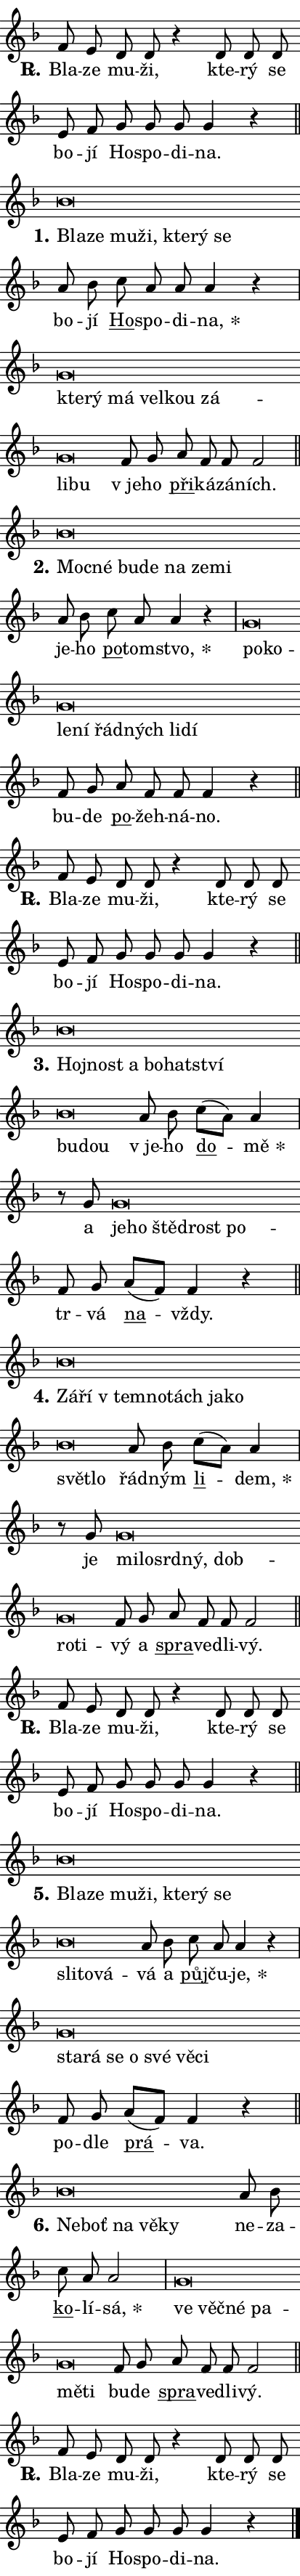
\version "2.24.0"
\header { tagline = "" }
\paper {
  indent = 0\cm
  top-margin = 0\cm
  right-margin = 0\cm
  bottom-margin = 0\cm
  left-margin = 0\cm
  paper-width = 7\cm
  page-breaking = #ly:one-page-breaking
  system-system-spacing.basic-distance = #11
  score-system-spacing.basic-distance = #11
  ragged-last = ##f
}


%% Author: Thomas Morley
%% https://lists.gnu.org/archive/html/lilypond-user/2020-05/msg00002.html
#(define (line-position grob)
"Returns position of @var[grob} in current system:
   @code{'start}, if at first time-step
   @code{'end}, if at last time-step
   @code{'middle} otherwise
"
  (let* ((col (ly:item-get-column grob))
         (ln (ly:grob-object col 'left-neighbor))
         (rn (ly:grob-object col 'right-neighbor))
         (col-to-check-left (if (ly:grob? ln) ln col))
         (col-to-check-right (if (ly:grob? rn) rn col))
         (break-dir-left
           (and
             (ly:grob-property col-to-check-left 'non-musical #f)
             (ly:item-break-dir col-to-check-left)))
         (break-dir-right
           (and
             (ly:grob-property col-to-check-right 'non-musical #f)
             (ly:item-break-dir col-to-check-right))))
        (cond ((eqv? 1 break-dir-left) 'start)
              ((eqv? -1 break-dir-right) 'end)
              (else 'middle))))

#(define (tranparent-at-line-position vctor)
  (lambda (grob)
  "Relying on @code{line-position} select the relevant enry from @var{vctor}.
Used to determine transparency,"
    (case (line-position grob)
      ((end) (not (vector-ref vctor 0)))
      ((middle) (not (vector-ref vctor 1)))
      ((start) (not (vector-ref vctor 2))))))

noteHeadBreakVisibility =
#(define-music-function (break-visibility)(vector?)
"Makes @code{NoteHead}s transparent relying on @var{break-visibility}"
#{
  \override NoteHead.transparent =
    #(tranparent-at-line-position break-visibility)
#})

#(define delete-ledgers-for-transparent-note-heads
  (lambda (grob)
    "Reads whether a @code{NoteHead} is transparent.
If so this @code{NoteHead} is removed from @code{'note-heads} from
@var{grob}, which is supposed to be @code{LedgerLineSpanner}.
As a result ledgers are not printed for this @code{NoteHead}"
    (let* ((nhds-array (ly:grob-object grob 'note-heads))
           (nhds-list
             (if (ly:grob-array? nhds-array)
                 (ly:grob-array->list nhds-array)
                 '()))
           ;; Relies on the transparent-property being done before
           ;; Staff.LedgerLineSpanner.after-line-breaking is executed.
           ;; This is fragile ...
           (to-keep
             (remove
               (lambda (nhd)
                 (ly:grob-property nhd 'transparent #f))
               nhds-list)))
      ;; TODO find a better method to iterate over grob-arrays, similiar
      ;; to filter/remove etc for lists
      ;; For now rebuilt from scratch
      (set! (ly:grob-object grob 'note-heads)  '())
      (for-each
        (lambda (nhd)
          (ly:pointer-group-interface::add-grob grob 'note-heads nhd))
        to-keep))))

hideNotes = {
  \noteHeadBreakVisibility #begin-of-line-visible
}
unHideNotes = {
  \noteHeadBreakVisibility #all-visible
}

% work-around for resetting accidentals
% https://lilypond.org/doc/v2.23/Documentation/notation/displaying-rhythms#unmetered-music
cadenzaMeasure = {
  \cadenzaOff
  \partial 1024 s1024
  \cadenzaOn
}

#(define-markup-command (accent layout props text) (markup?)
  "Underline accented syllable"
  (interpret-markup layout props
    #{\markup \override #'(offset . 4.3) \underline { #text }#}))

responsum = \markup \concat {
  "R" \hspace #-1.05 \path #0.1 #'((moveto 0 0.07) (lineto 0.9 0.8)) \hspace #0.05 "."
}

\layout {
    \context {
        \Staff
        \remove "Time_signature_engraver"
        \override LedgerLineSpanner.after-line-breaking = #delete-ledgers-for-transparent-note-heads
    }
    \context {
        \Voice {
            \override NoteHead.output-attributes = #'((class . "notehead"))
            \override Hairpin.height = #0.55
        }
    }
    \context {
        \Lyrics {
            \override StanzaNumber.output-attributes = #'((class . "stanzanumber"))
            \override LyricSpace.minimum-distance = #0.9
            \override LyricText.font-name = #"TeX Gyre Schola"
            \override LyricText.font-size = 1
            \override StanzaNumber.font-name = #"TeX Gyre Schola Bold"
            \override StanzaNumber.font-size = 1
        }
    }
}

% magnetic-lyrics.ily
%
%   written by
%     Jean Abou Samra <jean@abou-samra.fr>
%     Werner Lemberg <wl@gnu.org>
%
%   adapted by
%     Jiri Hon <jiri.hon@gmail.com>
%
% Version 2022-Apr-15

% https://www.mail-archive.com/lilypond-user@gnu.org/msg149350.html

#(define (Left_hyphen_pointer_engraver context)
   "Collect syllable-hyphen-syllable occurrences in lyrics and store
them in properties.  This engraver only looks to the left.  For
example, if the lyrics input is @code{foo -- bar}, it does the
following.

@itemize @bullet
@item
Set the @code{text} property of the @code{LyricHyphen} grob between
@q{foo} and @q{bar} to @code{foo}.

@item
Set the @code{left-hyphen} property of the @code{LyricText} grob with
text @q{foo} to the @code{LyricHyphen} grob between @q{foo} and
@q{bar}.
@end itemize

Use this auxiliary engraver in combination with the
@code{lyric-@/text::@/apply-@/magnetic-@/offset!} hook."
   (let ((hyphen #f)
         (text #f))
     (make-engraver
      (acknowledgers
       ((lyric-syllable-interface engraver grob source-engraver)
        (set! text grob)))
      (end-acknowledgers
       ((lyric-hyphen-interface engraver grob source-engraver)
        ;(when (not (grob::has-interface grob 'lyric-space-interface))
          (set! hyphen grob)));)
      ((stop-translation-timestep engraver)
       (when (and text hyphen)
         (ly:grob-set-object! text 'left-hyphen hyphen))
       (set! text #f)
       (set! hyphen #f)))))

#(define (lyric-text::apply-magnetic-offset! grob)
   "If the space between two syllables is less than the value in
property @code{LyricText@/.details@/.squash-threshold}, move the right
syllable to the left so that it gets concatenated with the left
syllable.

Use this function as a hook for
@code{LyricText@/.after-@/line-@/breaking} if the
@code{Left_@/hyphen_@/pointer_@/engraver} is active."
   (let ((hyphen (ly:grob-object grob 'left-hyphen #f)))
     (when hyphen
       (let ((left-text (ly:spanner-bound hyphen LEFT)))
         (when (grob::has-interface left-text 'lyric-syllable-interface)
           (let* ((common (ly:grob-common-refpoint grob left-text X))
                  (this-x-ext (ly:grob-extent grob common X))
                  (left-x-ext
                   (begin
                     ;; Trigger magnetism for left-text.
                     (ly:grob-property left-text 'after-line-breaking)
                     (ly:grob-extent left-text common X)))
                  ;; `delta` is the gap width between two syllables.
                  (delta (- (interval-start this-x-ext)
                            (interval-end left-x-ext)))
                  (details (ly:grob-property grob 'details))
                  (threshold (assoc-get 'squash-threshold details 0.2)))
             (when (< delta threshold)
               (let* (;; We have to manipulate the input text so that
                      ;; ligatures crossing syllable boundaries are not
                      ;; disabled.  For languages based on the Latin
                      ;; script this is essentially a beautification.
                      ;; However, for non-Western scripts it can be a
                      ;; necessity.
                      (lt (ly:grob-property left-text 'text))
                      (rt (ly:grob-property grob 'text))
                      (is-space (grob::has-interface hyphen 'lyric-space-interface))
                      (space (if is-space " " ""))
                      (space-markup (grob-interpret-markup grob " "))
                      (space-size (interval-length (ly:stencil-extent space-markup X)))
                      (extra-delta (if is-space space-size 0))
                      ;; Append new syllable.
                      (ltrt-space (if (and (string? lt) (string? rt))
                                (string-append lt space rt)
                                (make-concat-markup (list lt space rt))))
                      ;; Right-align `ltrt` to the right side.
                      (ltrt-space-markup (grob-interpret-markup
                               grob
                               (make-translate-markup
                                (cons (interval-length this-x-ext) 0)
                                (make-right-align-markup ltrt-space)))))
                 (begin
                   ;; Don't print `left-text`.
                   (ly:grob-set-property! left-text 'stencil #f)
                   ;; Set text and stencil (which holds all collected
                   ;; syllables so far) and shift it to the left.
                   (ly:grob-set-property! grob 'text ltrt-space)
                   (ly:grob-set-property! grob 'stencil ltrt-space-markup)
                   (ly:grob-translate-axis! grob (- (- delta extra-delta)) X))))))))))


#(define (lyric-hyphen::displace-bounds-first grob)
   ;; Make very sure this callback isn't triggered too early.
   (let ((left (ly:spanner-bound grob LEFT))
         (right (ly:spanner-bound grob RIGHT)))
     (ly:grob-property left 'after-line-breaking)
     (ly:grob-property right 'after-line-breaking)
     (ly:lyric-hyphen::print grob)))

squashThreshold = #0.4

\layout {
  \context {
    \Lyrics
    \consists #Left_hyphen_pointer_engraver
    \override LyricText.after-line-breaking =
      #lyric-text::apply-magnetic-offset!
    \override LyricHyphen.stencil = #lyric-hyphen::displace-bounds-first
    \override LyricText.details.squash-threshold = \squashThreshold
    \override LyricHyphen.minimum-distance = 0
    \override LyricHyphen.minimum-length = \squashThreshold
  }
}

squash = \override LyricText.details.squash-threshold = 9999
unSquash = \override LyricText.details.squash-threshold = \squashThreshold

left = \override LyricText.self-alignment-X = #LEFT
unLeft = \revert LyricText.self-alignment-X

starOffset = #(lambda (grob) 
                (let ((x_offset (ly:self-alignment-interface::aligned-on-x-parent grob)))
                  (if (= x_offset 0) 0 (+ x_offset 1.2))))

star = #(define-music-function (syllable)(string?)
"Append star separator at the end of a syllable"
#{
  \once \override LyricText.X-offset = #starOffset
  \lyricmode { \markup {
    #syllable
    \override #'((font-name . "TeX Gyre Schola Bold")) \hspace #0.2 \lower #0.65 \larger "*"
  } }
#})

starAccent = #(define-music-function (syllable)(string?)
"Append star separator at the end of a syllable and make accent"
#{
  \once \override LyricText.X-offset = #starOffset
  \lyricmode { \markup {
    \accent #syllable
    \override #'((font-name . "TeX Gyre Schola Bold")) \hspace #0.2 \lower #0.65 \larger "*"
  } }
#})

breath = #(define-music-function (syllable)(string?)
"Append breathing indicator at the end of a syllable"
#{
  \lyricmode { \markup { #syllable "+" } }
#})

optionalBreath = #(define-music-function (syllable)(string?)
"Append optional breathing indicator at the end of a syllable"
#{
  \lyricmode { \markup { #syllable "(+)" } }
#})


\score {
    <<
        \new Voice = "melody" { \cadenzaOn \key f \major \relative { f'8 e d d r4 \bar "" d8 d d \bar "" e f \bar "" g g g g4 r \cadenzaMeasure \bar "||" \break } }
        \new Lyrics \lyricsto "melody" { \lyricmode { \set stanza = \responsum
Bla -- ze mu -- ži, kte -- rý se bo -- jí Ho -- spo -- di -- na. } }
    >>
    \layout {}
}

\score {
    <<
        \new Voice = "melody" { \cadenzaOn \key f \major \relative { bes'\breve*1/16 \hideNotes \breve*1/16 \bar "" \breve*1/16 \bar "" \breve*1/16 \bar "" \breve*1/16 \bar "" \breve*1/16 \breve*1/16 \bar "" \unHideNotes a8 bes \bar "" c a a a4 r \cadenzaMeasure \bar "|" g\breve*1/16 \hideNotes \breve*1/16 \bar "" \breve*1/16 \bar "" \breve*1/16 \bar "" \breve*1/16 \bar "" \breve*1/16 \bar "" \breve*1/16 \breve*1/16 \bar "" \unHideNotes f8 g \bar "" a f f f2 \cadenzaMeasure \bar "||" \break } }
        \new Lyrics \lyricsto "melody" { \lyricmode { \set stanza = "1."
\left Bla -- \squash ze mu -- ži, kte -- rý se \unLeft \unSquash bo -- jí \markup \accent Ho -- spo -- di -- \star na, \left kte -- \squash rý má vel -- kou zá -- li -- bu \unLeft \unSquash "v je" -- ho \markup \accent při -- ká -- zá -- ních. } }
    >>
    \layout {}
}

\score {
    <<
        \new Voice = "melody" { \cadenzaOn \key f \major \relative { bes'\breve*1/16 \hideNotes \breve*1/16 \bar "" \breve*1/16 \bar "" \breve*1/16 \bar "" \breve*1/16 \bar "" \breve*1/16 \breve*1/16 \bar "" \unHideNotes a8 bes \bar "" c a a4 r \cadenzaMeasure \bar "|" g\breve*1/16 \hideNotes \breve*1/16 \bar "" \breve*1/16 \bar "" \breve*1/16 \bar "" \breve*1/16 \bar "" \breve*1/16 \bar "" \breve*1/16 \breve*1/16 \bar "" \unHideNotes f8 g \bar "" a f f f4 r \cadenzaMeasure \bar "||" \break } }
        \new Lyrics \lyricsto "melody" { \lyricmode { \set stanza = "2."
\left Moc -- \squash né bu -- de na ze -- mi \unLeft \unSquash je -- ho \markup \accent po -- tom -- \star stvo, \left po -- \squash ko -- le -- ní řád -- ných li -- dí \unLeft \unSquash bu -- de \markup \accent po -- žeh -- ná -- no. } }
    >>
    \layout {}
}

\score {
    <<
        \new Voice = "melody" { \cadenzaOn \key f \major \relative { f'8 e d d r4 \bar "" d8 d d \bar "" e f \bar "" g g g g4 r \cadenzaMeasure \bar "||" \break } }
        \new Lyrics \lyricsto "melody" { \lyricmode { \set stanza = \responsum
Bla -- ze mu -- ži, kte -- rý se bo -- jí Ho -- spo -- di -- na. } }
    >>
    \layout {}
}

\score {
    <<
        \new Voice = "melody" { \cadenzaOn \key f \major \relative { bes'\breve*1/16 \hideNotes \breve*1/16 \bar "" \breve*1/16 \bar "" \breve*1/16 \bar "" \breve*1/16 \bar "" \breve*1/16 \bar "" \breve*1/16 \breve*1/16 \bar "" \unHideNotes a8 bes \bar "" c[( a)] a4 \cadenzaMeasure \bar "|" r8 g8 g\breve*1/16 \hideNotes \breve*1/16 \bar "" \breve*1/16 \bar "" \breve*1/16 \breve*1/16 \bar "" \unHideNotes f8 g \bar "" a[( f)] f4 r \cadenzaMeasure \bar "||" \break } }
        \new Lyrics \lyricsto "melody" { \lyricmode { \set stanza = "3."
\left Hoj -- \squash nost a bo -- hat -- ství bu -- dou \unLeft \unSquash "v je" -- ho \markup \accent do -- \star mě a \left je -- \squash ho ště -- drost po -- \unLeft \unSquash tr -- vá \markup \accent na -- vždy. } }
    >>
    \layout {}
}

\score {
    <<
        \new Voice = "melody" { \cadenzaOn \key f \major \relative { bes'\breve*1/16 \hideNotes \breve*1/16 \bar "" \breve*1/16 \bar "" \breve*1/16 \bar "" \breve*1/16 \bar "" \breve*1/16 \bar "" \breve*1/16 \bar "" \breve*1/16 \breve*1/16 \bar "" \unHideNotes a8 bes \bar "" c[( a)] a4 \cadenzaMeasure \bar "|" r8 g8 g\breve*1/16 \hideNotes \breve*1/16 \bar "" \breve*1/16 \bar "" \breve*1/16 \bar "" \breve*1/16 \bar "" \breve*1/16 \breve*1/16 \bar "" \unHideNotes f8 g \bar "" a f f f2 \cadenzaMeasure \bar "||" \break } }
        \new Lyrics \lyricsto "melody" { \lyricmode { \set stanza = "4."
\left Zá -- \squash ří "v tem" -- no -- tách ja -- ko svět -- lo \unLeft \unSquash řád -- ným \markup \accent li -- \star dem, je \left mi -- \squash lo -- srd -- ný, dob -- ro -- ti -- \unLeft \unSquash vý a \markup \accent spra -- ve -- dli -- vý. } }
    >>
    \layout {}
}

\score {
    <<
        \new Voice = "melody" { \cadenzaOn \key f \major \relative { f'8 e d d r4 \bar "" d8 d d \bar "" e f \bar "" g g g g4 r \cadenzaMeasure \bar "||" \break } }
        \new Lyrics \lyricsto "melody" { \lyricmode { \set stanza = \responsum
Bla -- ze mu -- ži, kte -- rý se bo -- jí Ho -- spo -- di -- na. } }
    >>
    \layout {}
}

\score {
    <<
        \new Voice = "melody" { \cadenzaOn \key f \major \relative { bes'\breve*1/16 \hideNotes \breve*1/16 \bar "" \breve*1/16 \bar "" \breve*1/16 \bar "" \breve*1/16 \bar "" \breve*1/16 \bar "" \breve*1/16 \bar "" \breve*1/16 \bar "" \breve*1/16 \breve*1/16 \bar "" \unHideNotes a8 bes \bar "" c a a4 r \cadenzaMeasure \bar "|" g\breve*1/16 \hideNotes \breve*1/16 \bar "" \breve*1/16 \bar "" \breve*1/16 \bar "" \breve*1/16 \bar "" \breve*1/16 \breve*1/16 \bar "" \unHideNotes f8 g \bar "" a[( f)] f4 r \cadenzaMeasure \bar "||" \break } }
        \new Lyrics \lyricsto "melody" { \lyricmode { \set stanza = "5."
\left Bla -- \squash ze mu -- ži, kte -- rý se sli -- to -- vá -- \unLeft \unSquash vá a \markup \accent půj -- ču -- \star je, \left sta -- \squash rá se o své vě -- ci \unLeft \unSquash po -- dle \markup \accent prá -- va. } }
    >>
    \layout {}
}

\score {
    <<
        \new Voice = "melody" { \cadenzaOn \key f \major \relative { bes'\breve*1/16 \hideNotes \breve*1/16 \bar "" \breve*1/16 \bar "" \breve*1/16 \breve*1/16 \bar "" \unHideNotes a8 bes \bar "" c a a2 \cadenzaMeasure \bar "|" g\breve*1/16 \hideNotes \breve*1/16 \bar "" \breve*1/16 \bar "" \breve*1/16 \bar "" \breve*1/16 \breve*1/16 \bar "" \unHideNotes f8 g \bar "" a f f f2 \cadenzaMeasure \bar "||" \break } }
        \new Lyrics \lyricsto "melody" { \lyricmode { \set stanza = "6."
\left Ne -- \squash boť na vě -- ky \unLeft \unSquash ne -- za -- \markup \accent ko -- lí -- \star sá, \left ve \squash věč -- né pa -- mě -- ti \unLeft \unSquash bu -- de \markup \accent spra -- ve -- dli -- vý. } }
    >>
    \layout {}
}

\score {
    <<
        \new Voice = "melody" { \cadenzaOn \key f \major \relative { f'8 e d d r4 \bar "" d8 d d \bar "" e f \bar "" g g g g4 r \cadenzaMeasure \bar "||" \break } \bar "|." }
        \new Lyrics \lyricsto "melody" { \lyricmode { \set stanza = \responsum
Bla -- ze mu -- ži, kte -- rý se bo -- jí Ho -- spo -- di -- na. } }
    >>
    \layout {}
}
